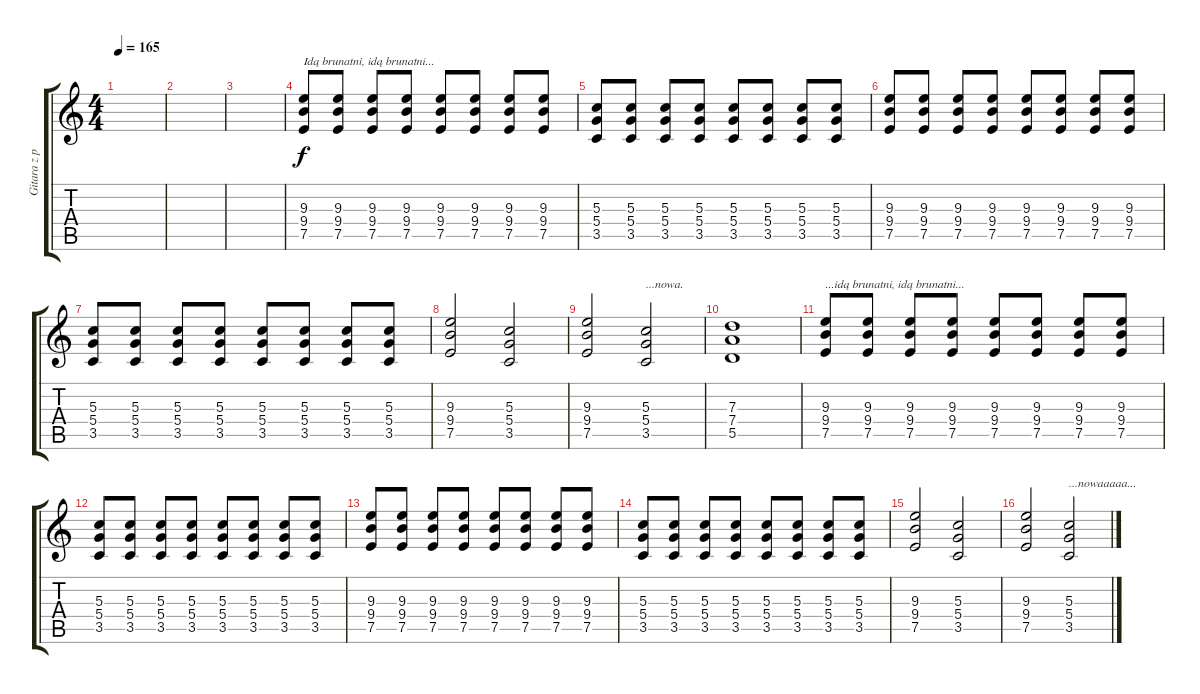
\track ("Gitara z przesterem" "Gitara z p") {instrument distortionguitar}
\staff {score tabs}
\tuning (E4 B3 G3 D3 A2 E2) {hide}
\ts (4 4)
\tempo 165
\clef g2
\ks c
|
|
|
(9.3 9.4 7.5).8{txt "Idą brunatni, idą brunatni..."} (9.3 9.4 7.5).8 (9.3 9.4 7.5).8 (9.3 9.4 7.5).8 (9.3 9.4 7.5).8 (9.3 9.4 7.5).8 (9.3 9.4 7.5).8 (9.3 9.4 7.5).8 |
(5.3 5.4 3.5).8 (5.3 5.4 3.5).8 (5.3 5.4 3.5).8 (5.3 5.4 3.5).8 (5.3 5.4 3.5).8 (5.3 5.4 3.5).8 (5.3 5.4 3.5).8 (5.3 5.4 3.5).8 |
(9.3 9.4 7.5).8 (9.3 9.4 7.5).8 (9.3 9.4 7.5).8 (9.3 9.4 7.5).8 (9.3 9.4 7.5).8 (9.3 9.4 7.5).8 (9.3 9.4 7.5).8 (9.3 9.4 7.5).8 |
(5.3 5.4 3.5).8 (5.3 5.4 3.5).8 (5.3 5.4 3.5).8 (5.3 5.4 3.5).8 (5.3 5.4 3.5).8 (5.3 5.4 3.5).8 (5.3 5.4 3.5).8 (5.3 5.4 3.5).8 |
(9.3 9.4 7.5).2 (5.3 5.4 3.5).2 |
(9.3 9.4 7.5).2 (5.3 5.4 3.5).2{txt "...nowa."} |
(7.3 7.4 5.5).1 |
(9.3 9.4 7.5).8{txt "...idą brunatni, idą brunatni..."} (9.3 9.4 7.5).8 (9.3 9.4 7.5).8 (9.3 9.4 7.5).8 (9.3 9.4 7.5).8 (9.3 9.4 7.5).8 (9.3 9.4 7.5).8 (9.3 9.4 7.5).8 |
(5.3 5.4 3.5).8 (5.3 5.4 3.5).8 (5.3 5.4 3.5).8 (5.3 5.4 3.5).8 (5.3 5.4 3.5).8 (5.3 5.4 3.5).8 (5.3 5.4 3.5).8 (5.3 5.4 3.5).8 |
(9.3 9.4 7.5).8 (9.3 9.4 7.5).8 (9.3 9.4 7.5).8 (9.3 9.4 7.5).8 (9.3 9.4 7.5).8 (9.3 9.4 7.5).8 (9.3 9.4 7.5).8 (9.3 9.4 7.5).8 |
(5.3 5.4 3.5).8 (5.3 5.4 3.5).8 (5.3 5.4 3.5).8 (5.3 5.4 3.5).8 (5.3 5.4 3.5).8 (5.3 5.4 3.5).8 (5.3 5.4 3.5).8 (5.3 5.4 3.5).8 |
(9.3 9.4 7.5).2 (5.3 5.4 3.5).2 |
(9.3 9.4 7.5).2 (5.3 5.4 3.5).2{txt "...nowaaaaa..."}
